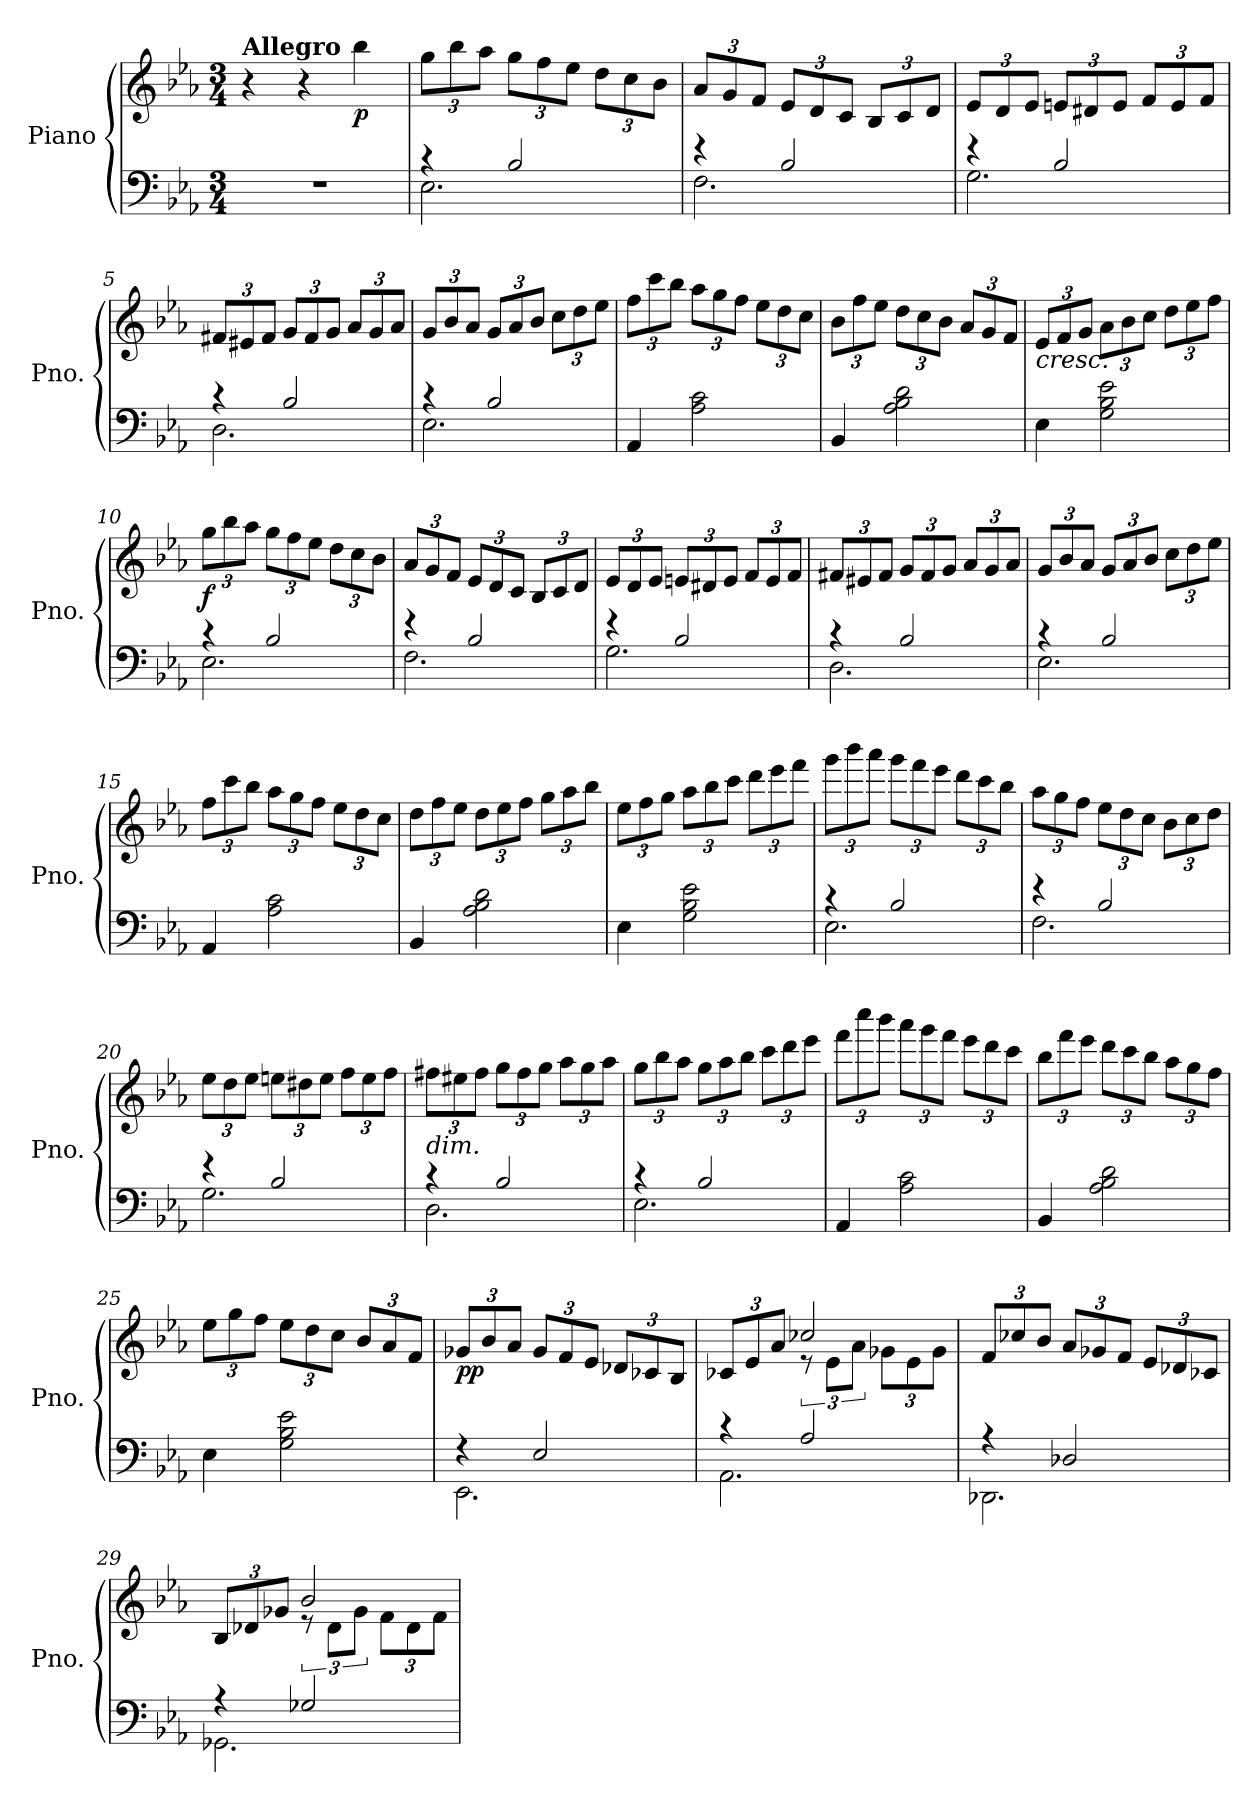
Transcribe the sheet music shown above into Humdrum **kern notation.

**kern	**kern	**dynam
*part1	*part1	*part1
*staff2	*staff1	*staff1/2
*I"Piano	*	*
*I'Pno.	*	*
*clefF4	*clefG2	*
*k[b-e-a-]	*k[b-e-a-]	*
*M3/4	*M3/4	*
=1	=1	=1
!	!LO:TX:a:B:t=Allegro	!
2.r	4r	.
.	4r	.
!	!	!LO:DY:b
.	4bb-\	p
=2	=2	=2
*^	*	*
*	*	*Xbrackettup	*
4r	2.E-\	12gg\L	.
.	.	12bb-\	.
.	.	12aa-\J	.
2B-/	.	12gg\L	.
.	.	12ff\	.
.	.	12ee-\J	.
.	.	12dd\L	.
.	.	12cc\	.
.	.	12b-\J	.
=3	=3	=3	=3
4r	2.F\	12a-/L	.
.	.	12g/	.
.	.	12f/J	.
2B-/	.	12e-/L	.
.	.	12d/	.
.	.	12c/J	.
.	.	12B-/L	.
.	.	12c/	.
.	.	12d/J	.
=4	=4	=4	=4
4r	2.G\	12e-/L	.
.	.	12d/	.
.	.	12e-/J	.
2B-/	.	12en/L	.
.	.	12d#X/	.
.	.	12e/J	.
.	.	12f/L	.
.	.	12e/	.
.	.	12f/J	.
=5	=5	=5	=5
4r	2.D\	12f#X/L	.
.	.	12e#X/	.
.	.	12f#/J	.
2B-/	.	12g/L	.
.	.	12f#/	.
.	.	12g/J	.
.	.	12a-/L	.
.	.	12g/	.
.	.	12a-/J	.
!!LO:LB:g=z
=6	=6	=6	=6
4r	2.E-\	12g/L	.
.	.	12b-/	.
.	.	12a-/J	.
2B-/	.	12g/L	.
.	.	12a-/	.
.	.	12b-/J	.
.	.	12cc\L	.
.	.	12dd\	.
.	.	12ee-\J	.
*v	*v	*	*
=7	=7	=7
4AA-/	12ff\L	.
.	12ccc\	.
.	12bb-\J	.
2A-\ 2c\	12aa-\L	.
.	12gg\	.
.	12ff\J	.
.	12ee-\L	.
.	12dd\	.
.	12cc\J	.
=8	=8	=8
4BB-/	12b-\L	.
.	12ff\	.
.	12ee-\J	.
2A-\ 2B-\ 2d\	12dd\L	.
.	12cc\	.
.	12b-\J	.
.	12a-/L	.
.	12g/	.
.	12f/J	.
=9	=9	=9
!	!LO:TX:b:i:t=cresc.	!
4E-\	12e-/L	.
.	12f/	.
.	12g/J	.
2G\ 2B-\ 2e-\	12a-\L	.
.	12b-\	.
.	12cc\J	.
.	12dd\L	.
.	12ee-\	.
.	12ff\J	.
=10	=10	=10
*^	*	*
!	!	!	!LO:DY:b
4r	2.E-\	12gg\L	f
.	.	12bb-\	.
.	.	12aa-\J	.
2B-/	.	12gg\L	.
.	.	12ff\	.
.	.	12ee-\J	.
.	.	12dd\L	.
.	.	12cc\	.
.	.	12b-\J	.
!!LO:LB:g=z
=11	=11	=11	=11
4r	2.F\	12a-/L	.
.	.	12g/	.
.	.	12f/J	.
2B-/	.	12e-/L	.
.	.	12d/	.
.	.	12c/J	.
.	.	12B-/L	.
.	.	12c/	.
.	.	12d/J	.
=12	=12	=12	=12
4r	2.G\	12e-/L	.
.	.	12d/	.
.	.	12e-/J	.
2B-/	.	12en/L	.
.	.	12d#X/	.
.	.	12e/J	.
.	.	12f/L	.
.	.	12e/	.
.	.	12f/J	.
=13	=13	=13	=13
4r	2.D\	12f#X/L	.
.	.	12e#X/	.
.	.	12f#/J	.
2B-/	.	12g/L	.
.	.	12f#/	.
.	.	12g/J	.
.	.	12a-/L	.
.	.	12g/	.
.	.	12a-/J	.
=14	=14	=14	=14
4r	2.E-\	12g/L	.
.	.	12b-/	.
.	.	12a-/J	.
2B-/	.	12g/L	.
.	.	12a-/	.
.	.	12b-/J	.
.	.	12cc\L	.
.	.	12dd\	.
.	.	12ee-\J	.
*v	*v	*	*
!!LO:LB:g=z
=15	=15	=15
4AA-/	12ff\L	.
.	12ccc\	.
.	12bb-\J	.
2A-\ 2c\	12aa-\L	.
.	12gg\	.
.	12ff\J	.
.	12ee-\L	.
.	12dd\	.
.	12cc\J	.
=16	=16	=16
4BB-/	12dd\L	.
.	12ff\	.
.	12ee-\J	.
2A-\ 2B-\ 2d\	12dd\L	.
.	12ee-\	.
.	12ff\J	.
.	12gg\L	.
.	12aa-\	.
.	12bb-\J	.
=17	=17	=17
4E-\	12ee-\L	.
.	12ff\	.
.	12gg\J	.
2G\ 2B-\ 2e-\	12aa-\L	.
.	12bb-\	.
.	12ccc\J	.
.	12ddd\L	.
.	12eee-\	.
.	12fff\J	.
=18	=18	=18
*^	*	*
4r	2.E-\	12ggg\L	.
.	.	12bbb-\	.
.	.	12aaa-\J	.
2B-/	.	12ggg\L	.
.	.	12fff\	.
.	.	12eee-\J	.
.	.	12ddd\L	.
.	.	12ccc\	.
.	.	12bb-\J	.
!!LO:LB:g=z
=19	=19	=19	=19
4r	2.F\	12aa-\L	.
.	.	12gg\	.
.	.	12ff\J	.
2B-/	.	12ee-\L	.
.	.	12dd\	.
.	.	12cc\J	.
.	.	12b-\L	.
.	.	12cc\	.
.	.	12dd\J	.
=20	=20	=20	=20
4r	2.G\	12ee-\L	.
.	.	12dd\	.
.	.	12ee-\J	.
2B-/	.	12een\L	.
.	.	12dd#X\	.
.	.	12ee\J	.
.	.	12ff\L	.
.	.	12ee\	.
.	.	12ff\J	.
=21	=21	=21	=21
!	!	!LO:TX:b:i:t=dim.	!
4r	2.D\	12ff#X\L	.
.	.	12ee#X\	.
.	.	12ff#\J	.
2B-/	.	12gg\L	.
.	.	12ff#\	.
.	.	12gg\J	.
.	.	12aa-\L	.
.	.	12gg\	.
.	.	12aa-\J	.
=22	=22	=22	=22
4r	2.E-\	12gg\L	.
.	.	12bb-\	.
.	.	12aa-\J	.
2B-/	.	12gg\L	.
.	.	12aa-\	.
.	.	12bb-\J	.
.	.	12ccc\L	.
.	.	12ddd\	.
.	.	12eee-\J	.
*v	*v	*	*
!!LO:LB:g=z
=23	=23	=23
4AA-/	12fff\L	.
.	12cccc\	.
.	12bbb-\J	.
2A-\ 2c\	12aaa-\L	.
.	12ggg\	.
.	12fff\J	.
.	12eee-\L	.
.	12ddd\	.
.	12ccc\J	.
=24	=24	=24
4BB-/	12bb-\L	.
.	12fff\	.
.	12eee-\J	.
2A-\ 2B-\ 2d\	12ddd\L	.
.	12ccc\	.
.	12bb-\J	.
.	12aa-\L	.
.	12gg\	.
.	12ff\J	.
=25	=25	=25
4E-\	12ee-\L	.
.	12gg\	.
.	12ff\J	.
2G\ 2B-\ 2e-\	12ee-\L	.
.	12dd\	.
.	12cc\J	.
.	12b-/L	.
.	12a-/	.
.	12f/J	.
=26	=26	=26
*^	*	*
!	!	!	!LO:DY:b
4r	2.EE-\	12g-X/L	pp
.	.	12b-/	.
.	.	12a-/J	.
2E-/	.	12g-/L	.
.	.	12f/	.
.	.	12e-/J	.
.	.	12d-X/L	.
.	.	12c-X/	.
.	.	12B-/J	.
!!LO:PB:g=z
=27	=27	=27	=27
*	*	*^	*
4r	2.AA-\	12c-X/L	4ryy	.
.	.	12e-/	.	.
.	.	12a-/J	.	.
*	*	*	*brackettup	*
2A-/	.	2cc-X/	12r	.
.	.	.	12e-\L	.
.	.	.	12a-\J	.
*	*	*	*Xbrackettup	*
.	.	.	12g-X\L	.
.	.	.	12e-\	.
.	.	.	12g-\J	.
*	*	*v	*v	*
=28	=28	=28	=28
4r	2.DD-X\	12f/L	.
.	.	12cc-X/	.
.	.	12b-/J	.
2D-X/	.	12a-/L	.
.	.	12g-X/	.
.	.	12f/J	.
.	.	12e-/L	.
.	.	12d-X/	.
.	.	12c-X/J	.
=29	=29	=29	=29
*	*	*^	*
4r	2.GG-X\	12B-/L	4ryy	.
.	.	12d-X/	.	.
.	.	12g-X/J	.	.
*	*	*	*brackettup	*
2G-X/	.	2b-/	12r	.
.	.	.	12d-\L	.
.	.	.	12g-\J	.
*	*	*	*Xbrackettup	*
.	.	.	12f\L	.
.	.	.	12d-\	.
.	.	.	12f\J	.
*v	*v	*	*	*
*	*v	*v	*
=	=	=
*-	*-	*-
